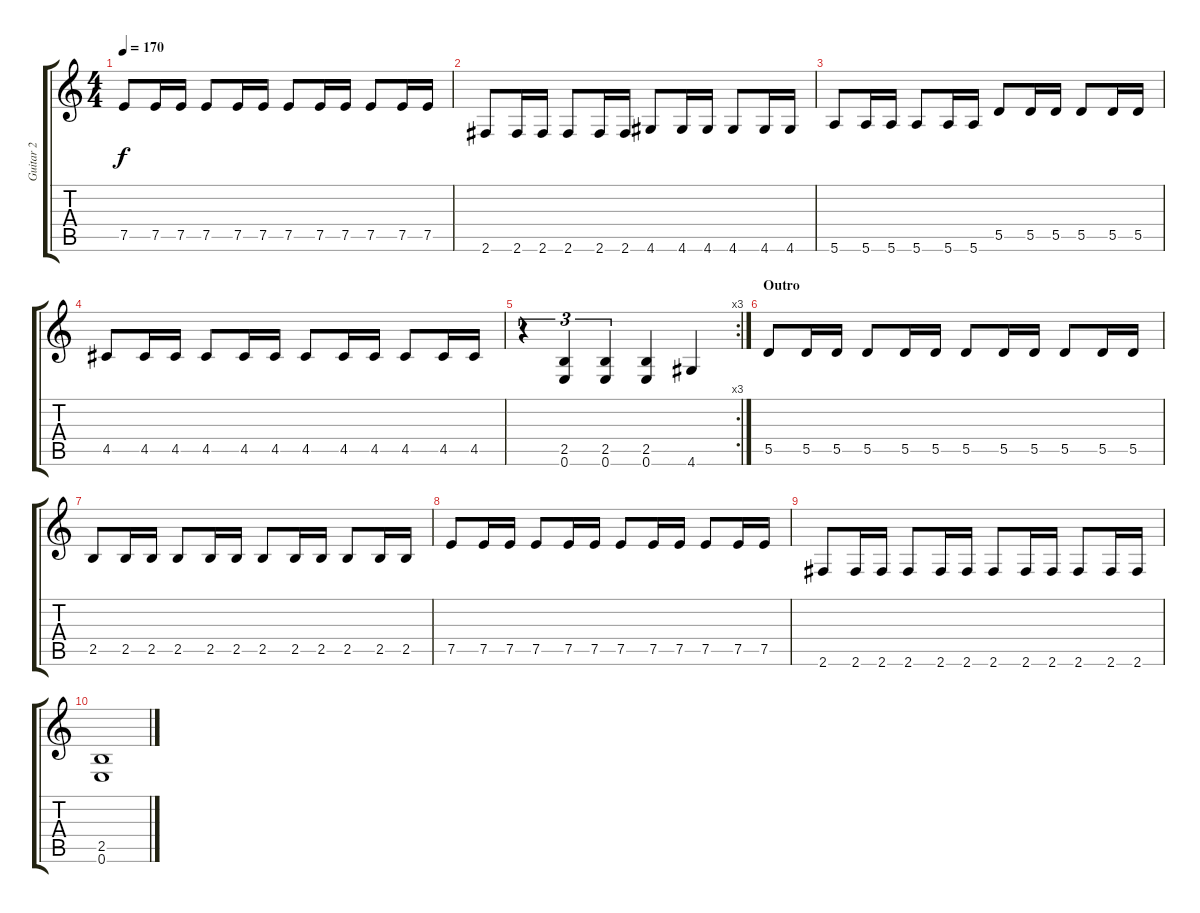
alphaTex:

\track ("Guitar 2" "Guitar 2") {instrument distortionguitar}
\staff {score tabs}
\tuning (E4 B3 G3 D3 A2 E2) {hide}
\ts (4 4)
\tempo 170
\clef g2
\ks c
7.5.8{dy f} 7.5.16 7.5.16 7.5.8 7.5.16 7.5.16 7.5.8 7.5.16 7.5.16 7.5.8 7.5.16 7.5.16 |
2.6.8 2.6.16 2.6.16 2.6.8 2.6.16 2.6.16 4.6.8 4.6.16 4.6.16 4.6.8 4.6.16 4.6.16 |
5.6.8 5.6.16 5.6.16 5.6.8 5.6.16 5.6.16 5.5.8 5.5.16 5.5.16 5.5.8 5.5.16 5.5.16 |
4.5.8 4.5.16 4.5.16 4.5.8 4.5.16 4.5.16 4.5.8 4.5.16 4.5.16 4.5.8 4.5.16 4.5.16 |
\rc 3
r.4{tu (3 2)} (2.5 0.6).4{tu (3 2)} (2.5 0.6).4{tu (3 2)} (2.5 0.6).4 4.6.4 |
\section ("" "Outro")
5.5.8{volume 8} 5.5.16 5.5.16 5.5.8 5.5.16 5.5.16 5.5.8 5.5.16 5.5.16 5.5.8 5.5.16 5.5.16 |
2.5.8{volume 6} 2.5.16 2.5.16 2.5.8 2.5.16 2.5.16 2.5.8 2.5.16 2.5.16 2.5.8 2.5.16 2.5.16 |
7.5.8 7.5.16 7.5.16 7.5.8 7.5.16 7.5.16 7.5.8 7.5.16 7.5.16 7.5.8 7.5.16 7.5.16 |
2.6.8{volume 4} 2.6.16 2.6.16 2.6.8 2.6.16 2.6.16 2.6.8 2.6.16 2.6.16 2.6.8 2.6.16 2.6.16 |
(2.5 0.6).1{volume 0}
